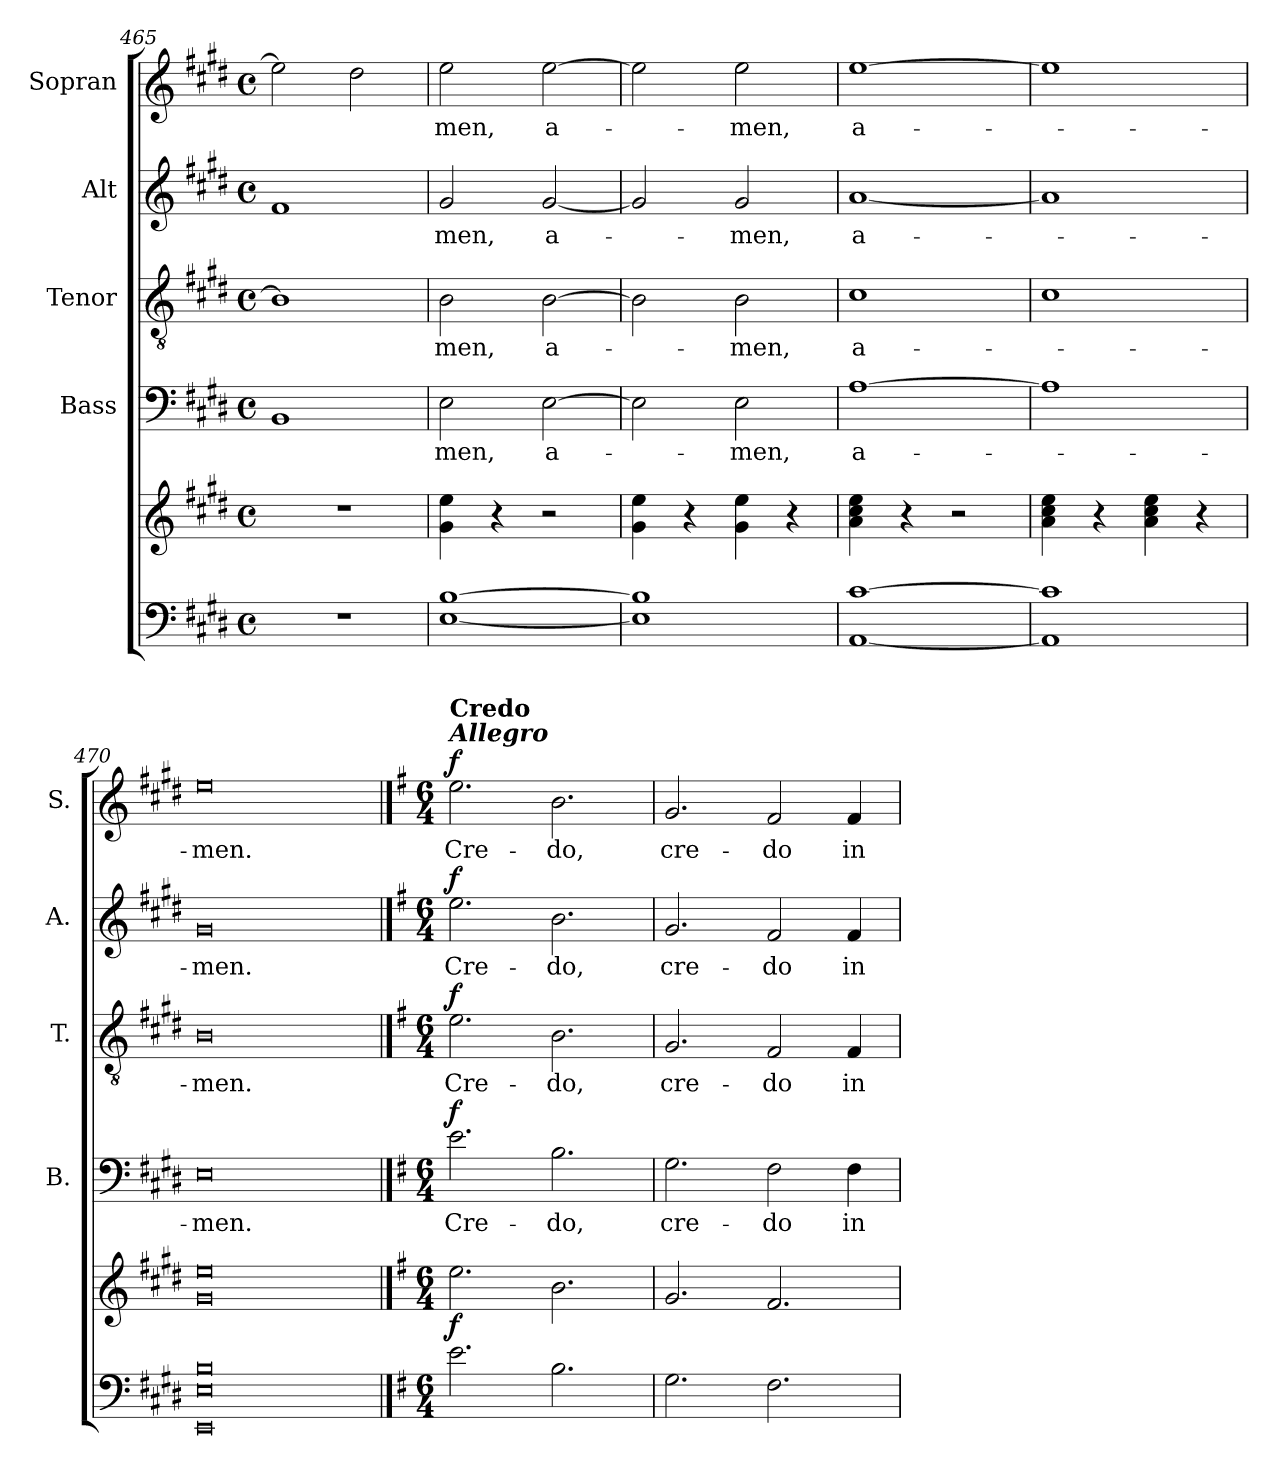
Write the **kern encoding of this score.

**kern	**kern	**dynam	**kern	**text	**dynam	**kern	**text	**dynam	**kern	**text	**dynam	**kern	**text	**dynam
*part5	*part5	*part5	*part4	*part4	*part4	*part3	*part3	*part3	*part2	*part2	*part2	*part1	*part1	*part1
*staff6	*staff5	*staff5/6	*staff4	*staff4	*staff4	*staff3	*staff3	*staff3	*staff2	*staff2	*staff2	*staff1	*staff1	*staff1
*	*	*	*I"Bass	*	*	*I"Tenor	*	*	*I"Alt	*	*	*I"Sopran	*	*
*	*	*	*I'B.	*	*	*I'T.	*	*	*I'A.	*	*	*I'S.	*	*
*clefF4	*clefG2	*	*clefF4	*	*	*clefGv2	*	*	*clefG2	*	*	*clefG2	*	*
*k[f#c#g#d#]	*k[f#c#g#d#]	*	*k[f#c#g#d#]	*	*	*k[f#c#g#d#]	*	*	*k[f#c#g#d#]	*	*	*k[f#c#g#d#]	*	*
*E:	*E:	*	*E:	*	*	*E:	*	*	*E:	*	*	*E:	*	*
*M4/4	*M4/4	*	*M4/4	*	*	*M4/4	*	*	*M4/4	*	*	*M4/4	*	*
*met(c)	*met(c)	*	*met(c)	*	*	*met(c)	*	*	*met(c)	*	*	*met(c)	*	*
=465	=465	=465	=465	=465	=465	=465	=465	=465	=465	=465	=465	=465	=465	=465
1r	1r	.	1BB	.	.	1B]	.	.	1f#	.	.	2ee\]	.	.
.	.	.	.	.	.	.	.	.	.	.	.	2dd#\	.	.
=466	=466	=466	=466	=466	=466	=466	=466	=466	=466	=466	=466	=466	=466	=466
!	!	!	!	!LO:LY:b	!	!	!LO:LY:b	!	!	!LO:LY:b	!	!	!LO:LY:b	!
[1E [1B	4g#\ 4ee\	.	2E\	-men,	.	2B\	-men,	.	2g#/	-men,	.	2ee\	-men,	.
.	4r	.	.	.	.	.	.	.	.	.	.	.	.	.
!	!	!	!	!LO:LY:b	!	!	!LO:LY:b	!	!	!LO:LY:b	!	!	!LO:LY:b	!
.	2r	.	[2E\	a-	.	[2B\	a-	.	[2g#/	a-	.	[2ee\	a-	.
=467	=467	=467	=467	=467	=467	=467	=467	=467	=467	=467	=467	=467	=467	=467
1E] 1B]	4g#\ 4ee\	.	2E\]	.	.	2B\]	.	.	2g#/]	.	.	2ee\]	.	.
.	4r	.	.	.	.	.	.	.	.	.	.	.	.	.
!	!	!	!	!LO:LY:b	!	!	!LO:LY:b	!	!	!LO:LY:b	!	!	!LO:LY:b	!
.	4g#\ 4ee\	.	2E\	-men,	.	2B\	-men,	.	2g#/	-men,	.	2ee\	-men,	.
.	4r	.	.	.	.	.	.	.	.	.	.	.	.	.
=468	=468	=468	=468	=468	=468	=468	=468	=468	=468	=468	=468	=468	=468	=468
!	!	!	!	!LO:LY:b	!	!	!LO:LY:b	!	!	!LO:LY:b	!	!	!LO:LY:b	!
[1AA [1c#	4a\ 4cc#\ 4ee\	.	[1A	a-	.	1c#	a-	.	[1a	a-	.	[1ee	a-	.
.	4r	.	.	.	.	.	.	.	.	.	.	.	.	.
.	2r	.	.	.	.	.	.	.	.	.	.	.	.	.
=469	=469	=469	=469	=469	=469	=469	=469	=469	=469	=469	=469	=469	=469	=469
1AA] 1c#]	4a\ 4cc#\ 4ee\	.	1A]	.	.	1c#	.	.	1a]	.	.	1ee]	.	.
.	4r	.	.	.	.	.	.	.	.	.	.	.	.	.
.	4a\ 4cc#\ 4ee\	.	.	.	.	.	.	.	.	.	.	.	.	.
.	4r	.	.	.	.	.	.	.	.	.	.	.	.	.
=470	=470	=470	=470	=470	=470	=470	=470	=470	=470	=470	=470	=470	=470	=470
!	!	!	!	!LO:LY:b	!	!	!LO:LY:b	!	!	!LO:LY:b	!	!	!LO:LY:b	!
0EE 0E 0B	0g# 0ee	.	0E	-men.	.	0B	-men.	.	0g#	-men.	.	0ee	-men.	.
!!LO:LB:g=z
==471	==471	==471	==471	==471	==471	==471	==471	==471	==471	==471	==471	==471	==471	==471
*k[f#]	*k[f#]	*	*k[f#]	*	*	*k[f#]	*	*	*k[f#]	*	*	*k[f#]	*	*
*G:	*G:	*	*G:	*	*	*G:	*	*	*G:	*	*	*G:	*	*
*M6/4	*M6/4	*	*M6/4	*	*	*M6/4	*	*	*M6/4	*	*	*M6/4	*	*
!	!	!	!	!	!	!	!	!	!	!	!	!LO:TX:a:Bi:t=Allegro	!	!
!	!	!	!	!	!	!	!	!	!	!	!	!LO:TX:a:B:t=Credo	!	!
!	!	!LO:DY:b	!	!LO:LY:b	!LO:DY:a	!	!LO:LY:b	!LO:DY:a	!	!LO:LY:b	!LO:DY:a	!	!LO:LY:b	!LO:DY:a
2.e\	2.ee\	f	2.e\	Cre-	f	2.e\	Cre-	f	2.ee\	Cre-	f	2.ee\	Cre-	f
!	!	!	!	!LO:LY:b	!	!	!LO:LY:b	!	!	!LO:LY:b	!	!	!LO:LY:b	!
2.B\	2.b\	.	2.B\	-do,	.	2.B\	-do,	.	2.b\	-do,	.	2.b\	-do,	.
=472	=472	=472	=472	=472	=472	=472	=472	=472	=472	=472	=472	=472	=472	=472
!	!	!	!	!LO:LY:b	!	!	!LO:LY:b	!	!	!LO:LY:b	!	!	!LO:LY:b	!
2.G\	2.g/	.	2.G\	cre-	.	2.G/	cre-	.	2.g/	cre-	.	2.g/	cre-	.
!	!	!	!	!LO:LY:b	!	!	!LO:LY:b	!	!	!LO:LY:b	!	!	!LO:LY:b	!
2.F#\	2.f#/	.	2F#\	-do	.	2F#/	-do	.	2f#/	-do	.	2f#/	-do	.
!	!	!	!	!LO:LY:b	!	!	!LO:LY:b	!	!	!LO:LY:b	!	!	!LO:LY:b	!
.	.	.	4F#\	in	.	4F#/	in	.	4f#/	in	.	4f#/	in	.
=	=	=	=	=	=	=	=	=	=	=	=	=	=	=
*-	*-	*-	*-	*-	*-	*-	*-	*-	*-	*-	*-	*-	*-	*-
